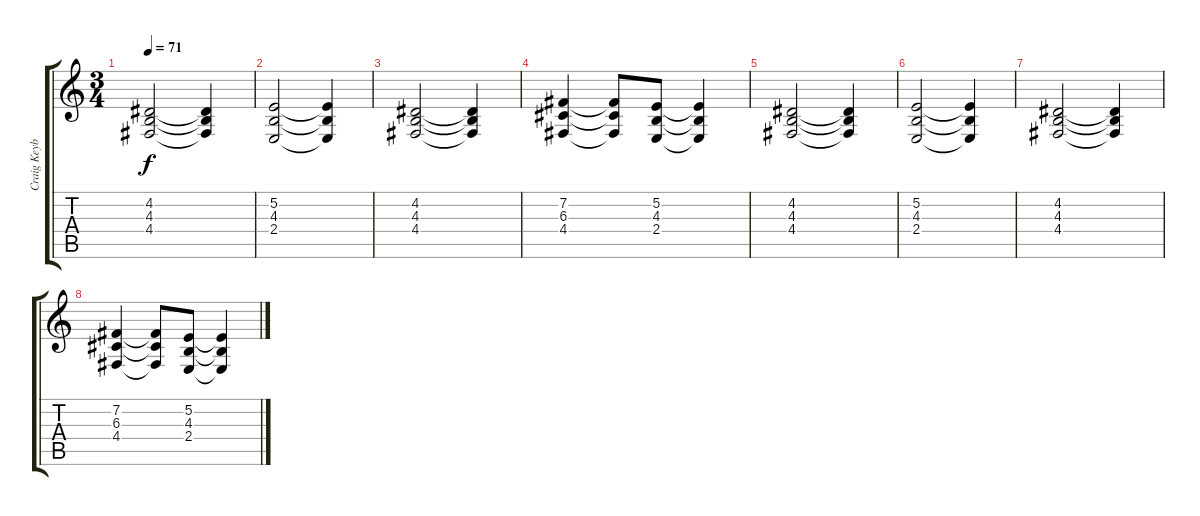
\track ("Craig Keyboard" "Craig Keyb") {instrument accordion}
\staff {score tabs}
\tuning (E4 B3 G3 D3 A2 E2) {hide}
\ts (3 4)
\tempo 71
\clef g2
\ks c
(4.2 4.3 4.4).2{dy f} (4.2{t} 4.3{t} 4.4{t}).4 |
(5.2 4.3 2.4).2 (5.2{t} 4.3{t} 2.4{t}).4 |
(4.2 4.3 4.4).2 (4.2{t} 4.3{t} 4.4{t}).4 |
(7.2 6.3 4.4).4 (7.2{t} 6.3{t} 4.4{t}).8 (5.2 4.3 2.4).8 (5.2{t} 4.3{t} 2.4{t}).4 |
(4.2 4.3 4.4).2 (4.2{t} 4.3{t} 4.4{t}).4 |
(5.2 4.3 2.4).2 (5.2{t} 4.3{t} 2.4{t}).4 |
(4.2 4.3 4.4).2 (4.2{t} 4.3{t} 4.4{t}).4 |
(7.2 6.3 4.4).4 (7.2{t} 6.3{t} 4.4{t}).8 (5.2 4.3 2.4).8 (5.2{t} 4.3{t} 2.4{t}).4
